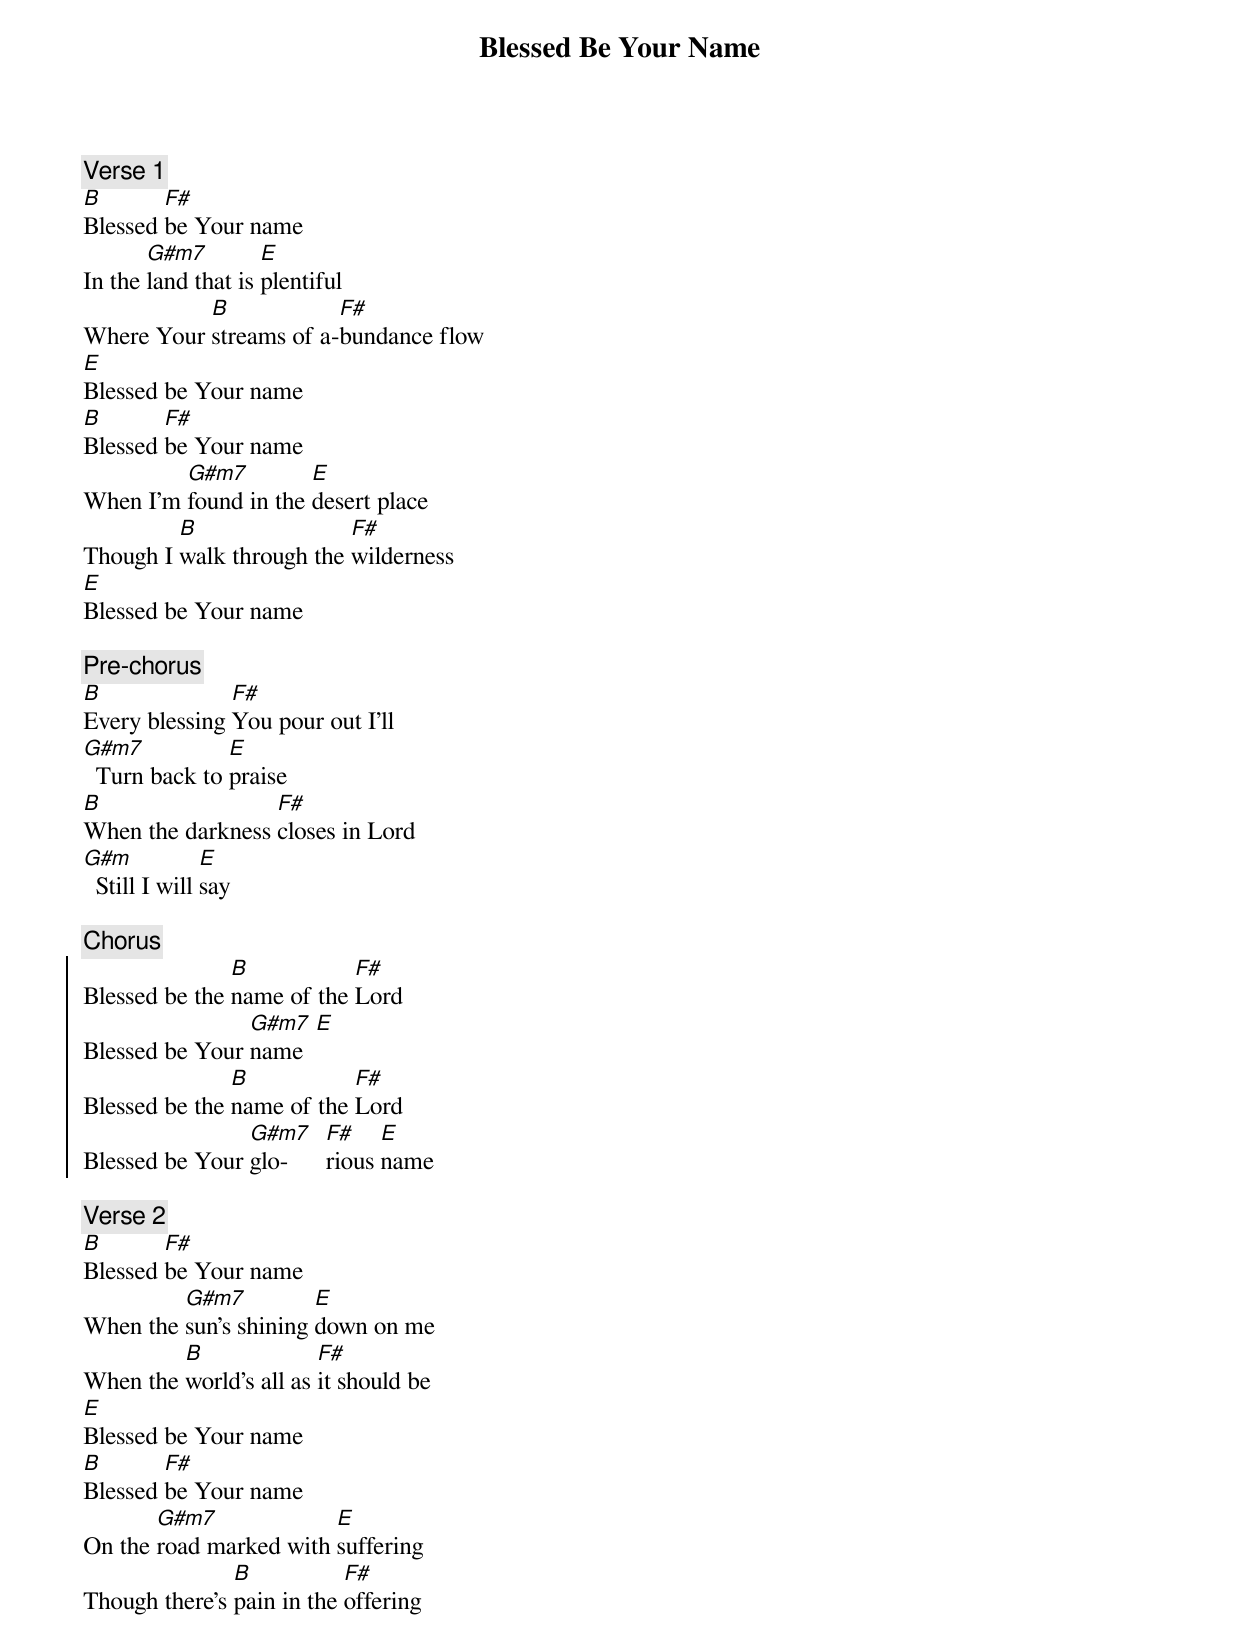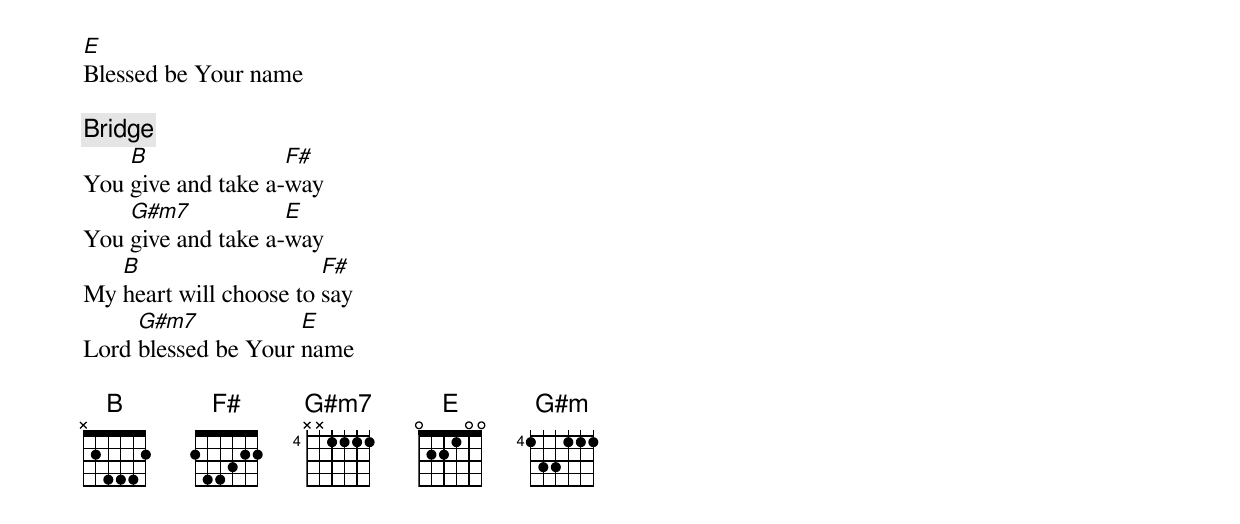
{title:Blessed Be Your Name}
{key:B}

{c:Verse 1}
[B]Blessed [F#]be Your name
In the [G#m7]land that is [E]plentiful
Where Your [B]streams of a-[F#]bundance flow
[E]Blessed be Your name
[B]Blessed [F#]be Your name
When I'm [G#m7]found in the [E]desert place
Though I [B]walk through the [F#]wilderness
[E]Blessed be Your name

{c:Pre-chorus}
[B]Every blessing [F#]You pour out I'll
[G#m7]  Turn back to [E]praise
[B]When the darkness [F#]closes in Lord
[G#m]  Still I will [E]say

{c:Chorus}
{soc}
Blessed be the [B]name of the [F#]Lord
Blessed be Your [G#m7]name  [E]
Blessed be the [B]name of the [F#]Lord
Blessed be Your [G#m7]glo-      [F#]rious [E]name
{eoc}

{c:Verse 2}
[B]Blessed [F#]be Your name
When the [G#m7]sun's shining [E]down on me
When the [B]world's all as [F#]it should be
[E]Blessed be Your name
[B]Blessed [F#]be Your name
On the [G#m7]road marked with [E]suffering
Though there's [B]pain in the [F#]offering
[E]Blessed be Your name

{c:Bridge}
You [B]give and take a-[F#]way
You [G#m7]give and take a-[E]way
My [B]heart will choose to [F#]say
Lord [G#m7]blessed be Your [E]name

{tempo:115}
